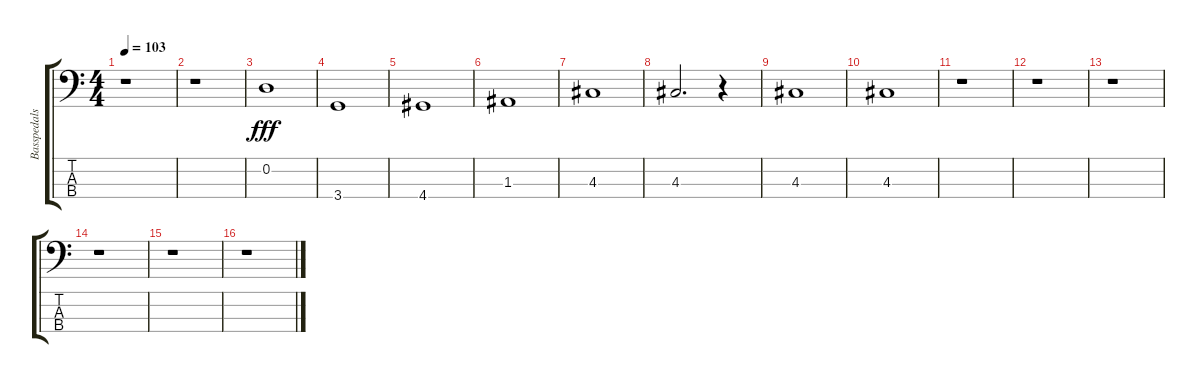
\track ("Basspedals" "Basspedals") {instrument electricguitarclean}
\staff {score tabs}
\tuning (G2 D2 A1 E1) {hide}
\ts (4 4)
\tempo 103
\clef f4
\ks c
r.1{dy f} |
r.1 |
0.2.1{dy fff} |
3.4.1 |
4.4.1 |
1.3.1 |
4.3.1 |
4.3.2{d} r.4 |
4.3.1 |
4.3.1 |
r.1 |
r.1 |
r.1 |
r.1 |
r.1 |
r.1
